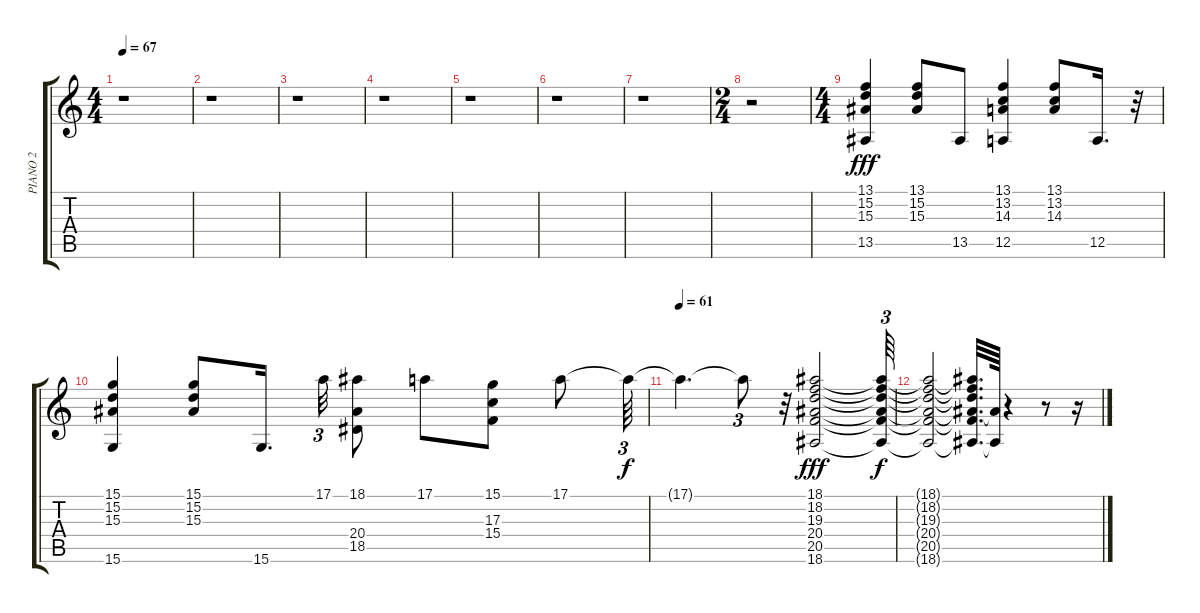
\track ("PIANO 2" "PIANO 2") {instrument brightacousticpiano}
\staff {score tabs}
\tuning (E4 B3 G3 D3 A2 E2) {hide}
\ts (4 4)
\tempo 67
\clef g2
\ks c
r.1{dy fff} |
r.1 |
r.1 |
r.1 |
r.1 |
r.1 |
r.1 |
\ts (2 4)
r.2 |
\ts (4 4)
(13.1 15.2 15.3 13.5).4 (13.1 15.2 15.3).8 13.5.8 (13.1 13.2 14.3 12.5).4 (13.1 13.2 14.3).8 12.5.16{d} r.32 |
(15.1 15.2 15.3 15.6).4 (15.1 15.2 15.3).8 15.6.16{d beam splitsecondary} 17.1.32{tu (3 2)} (18.1 20.4 18.5).8 17.1.8 (15.1 17.3 15.4).8 17.1.8 17.1{t}.64{tu (3 2) dy f} |
\tempo 61
17.1{t}.4{d} 17.1{t}.8{tu (3 2)} r.32 (18.1 18.2 19.3 20.4 20.5 18.6).2{dy fff} (18.1{t} 18.2{t} 19.3{t} 20.4{t} 20.5{t} 18.6{t}).64{tu (3 2) dy f} |
(18.1{t} 18.2{t} 19.3{t} 20.4{t} 20.5{t} 18.6{t}).2 (18.1{t} 18.2{t} 19.3{t} 20.4{t} 20.5{t} 18.6{t}).32{d} (20.4{t} 18.6{t}).64 r.4 r.8 r.16
